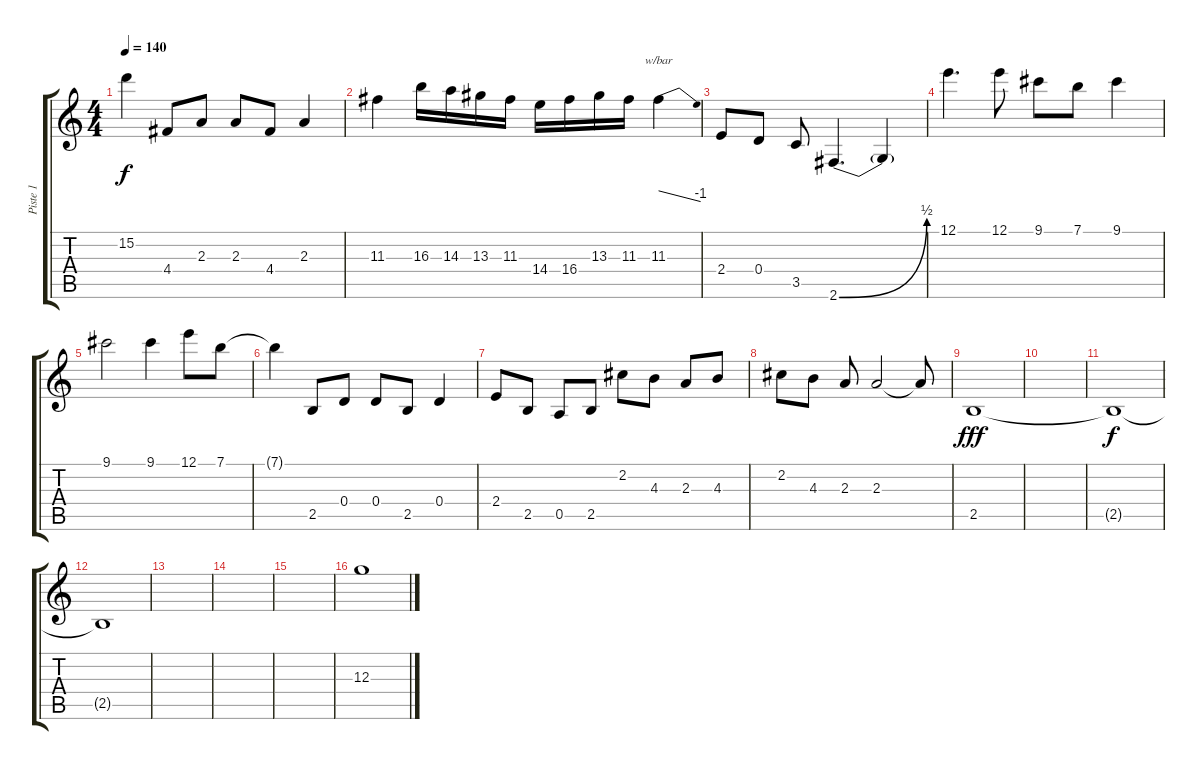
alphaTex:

\track ("Piste 1" "Piste 1") {instrument distortionguitar}
\staff {score tabs}
\tuning (E4 B3 G3 D3 A2 E2) {hide}
\ts (4 4)
\tempo 140
\clef g2
\ks c
15.2.4{dy f} 4.4.8 2.3.8 2.3.8 4.4.8 2.3.4 |
11.3.4 16.3.16 14.3.16 13.3.16 11.3.16 14.4.16 16.4.16 13.3.16 11.3.16 11.3.4{tbe (dive default 0 0 60 -4)} |
2.4.8 0.4.8 3.5.8 2.6{be (bend 0 0 60 2)}.4{d} 2.6{t}.4 |
12.1.4{d} 12.1.8 9.1.8 7.1.8 9.1.4 |
9.1.2 9.1.4 12.1.8 7.1.8 |
7.1{t}.4 2.5.8 0.4.8 0.4.8 2.5.8 0.4.4 |
2.4.8 2.5.8 0.5.8 2.5.8 2.2.8 4.3.8 2.3.8 4.3.8 |
2.2.8 4.3.8 2.3.8 2.3.2 2.3{t}.8 |
2.5.1{dy fff} |
|
2.5{t}.1{dy f volume 0} |
2.5{t}.1 |
|
|
|
12.3.1
